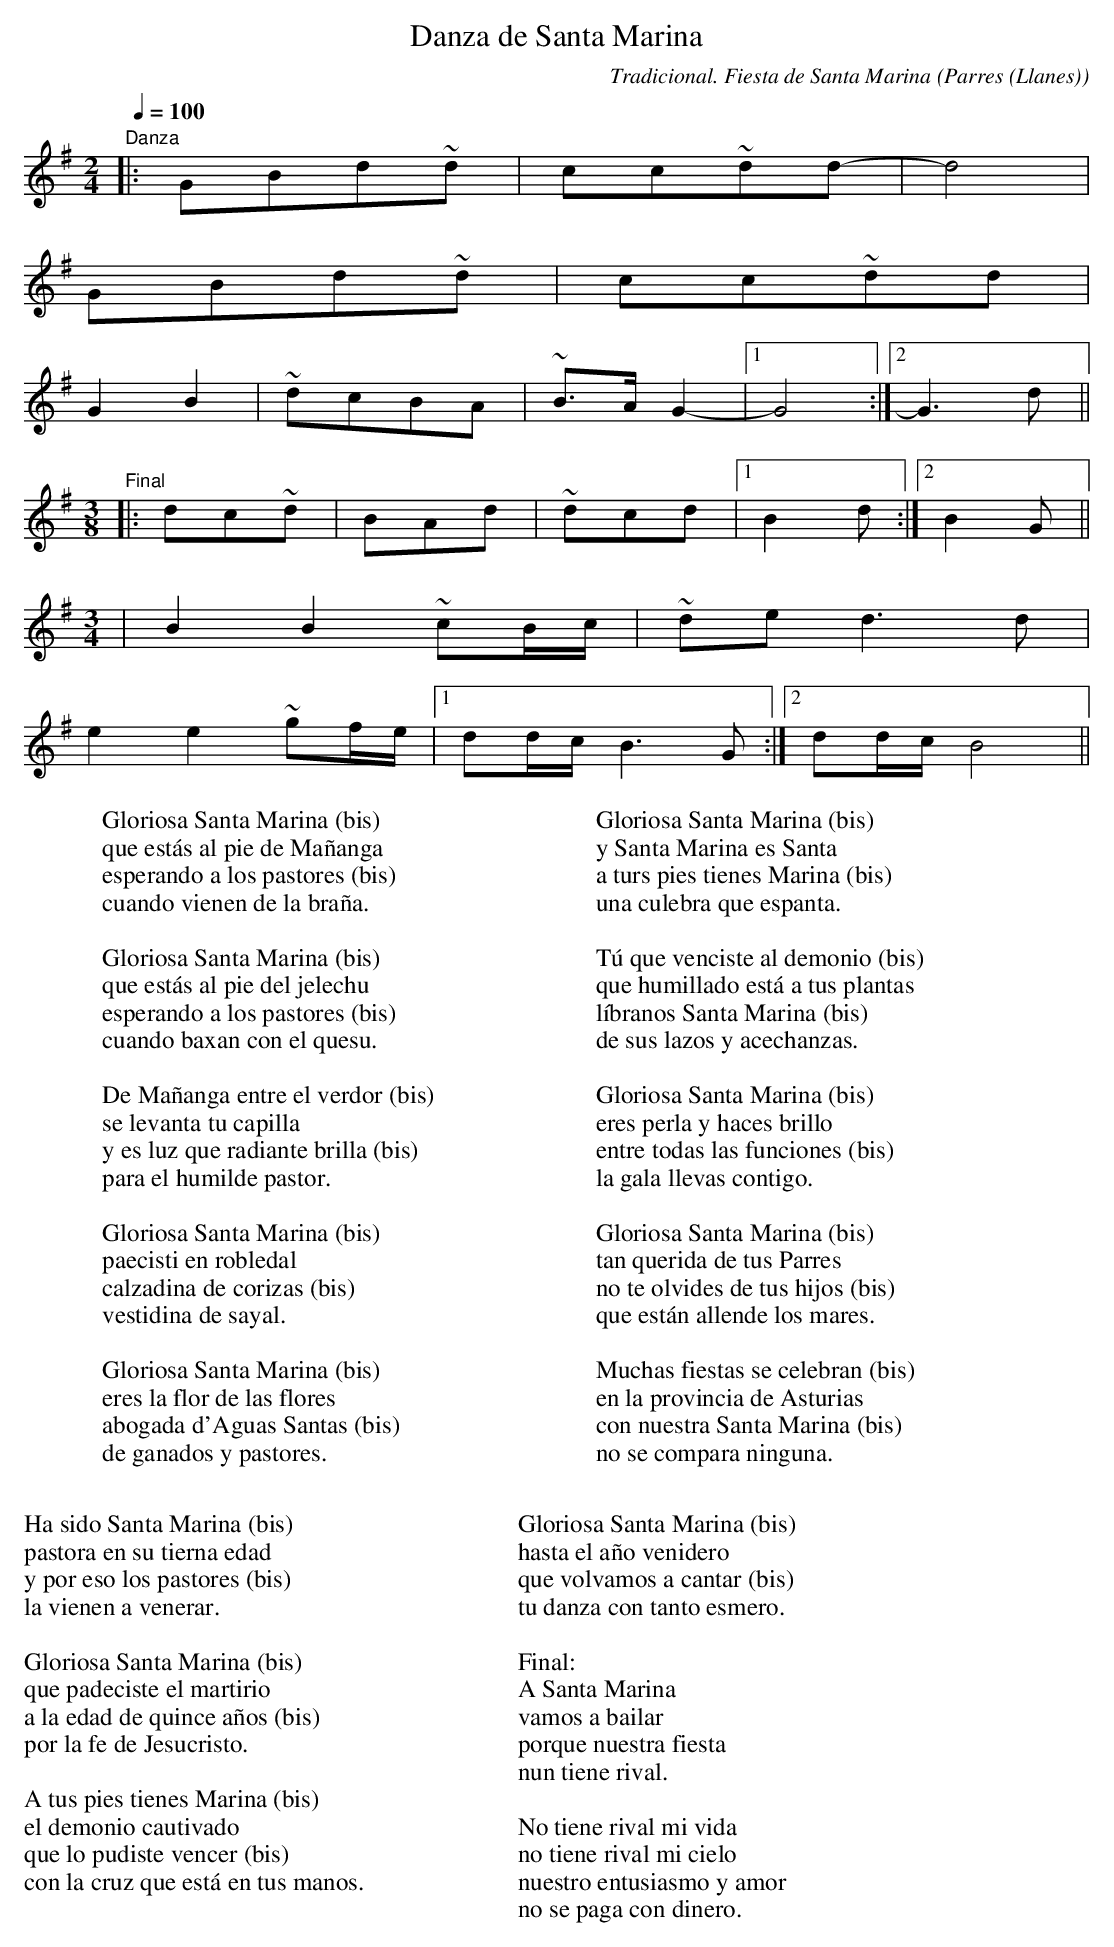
X:1
T:Danza de Santa Marina
C:Tradicional. Fiesta de Santa Marina
O:Parres (Llanes)
M:2/4
L:1/8
Q:1/4=100
W:Gloriosa Santa Marina (bis)
W:que estás al pie de Mañanga
W:esperando a los pastores (bis)
W:cuando vienen de la braña.
W:
W:Gloriosa Santa Marina (bis)
W:que estás al pie del jelechu
W:esperando a los pastores (bis)
W:cuando baxan con el quesu.
W:
W:De Mañanga entre el verdor (bis)
W:se levanta tu capilla
W:y es luz que radiante brilla (bis)
W:para el humilde pastor.
W:
W:Gloriosa Santa Marina (bis)
W:paecisti en robledal
W:calzadina de corizas (bis)
W:vestidina de sayal.
W:
W:Gloriosa Santa Marina (bis)
W:eres la flor de las flores
W:abogada d'Aguas Santas (bis)
W:de ganados y pastores.
W:
W:Ha sido Santa Marina (bis)
W:pastora en su tierna edad
W:y por eso los pastores (bis)
W:la vienen a venerar.
W:
W:Gloriosa Santa Marina (bis)
W:que padeciste el martirio
W:a la edad de quince años (bis)
W:por la fe de Jesucristo.
W:
W:A tus pies tienes Marina (bis)
W:el demonio cautivado
W:que lo pudiste vencer (bis)
W:con la cruz que está en tus manos.
W:
W:Gloriosa Santa Marina (bis)
W:y Santa Marina es Santa
W:a turs pies tienes Marina (bis)
W:una culebra que espanta.
W:
W:Tú que venciste al demonio (bis)
W:que humillado está a tus plantas
W:líbranos Santa Marina (bis)
W:de sus lazos y acechanzas.
W:
W:Gloriosa Santa Marina (bis)
W:eres perla y haces brillo
W:entre todas las funciones (bis)
W:la gala llevas contigo.
W:
W:Gloriosa Santa Marina (bis)
W:tan querida de tus Parres
W:no te olvides de tus hijos (bis)
W:que están allende los mares.
W:
W:Muchas fiestas se celebran (bis)
W:en la provincia de Asturias
W:con nuestra Santa Marina (bis)
W:no se compara ninguna.
W:
W:Gloriosa Santa Marina (bis)
W:hasta el año venidero
W:que volvamos a cantar (bis)
W:tu danza con tanto esmero.
W:
W:Final:
W:A Santa Marina
W:vamos a bailar
W:porque nuestra fiesta
W:nun tiene rival.
W:
W:No tiene rival mi vida
W:no tiene rival mi cielo
W:nuestro entusiasmo y amor
W:no se paga con dinero.
K:G
"Danza"
|:GBd~d|cc~dd-|d4|
GBd~d|cc~dd|
G2B2|~dcBA|~B3/2A/2G2-|[1 G4:|[2 G3d||
"Final"
[M:3/8]
|:dc~d|BAd|~dcd|[1 B2d:|[2 B2G||
[M:3/4]
|B2 B2 ~cB/2c/2|~de d3 d|
e2 e2 ~gf/2e/2|[1 dd/2c/2 B3 G:|[2dd/2c/2 B4||
